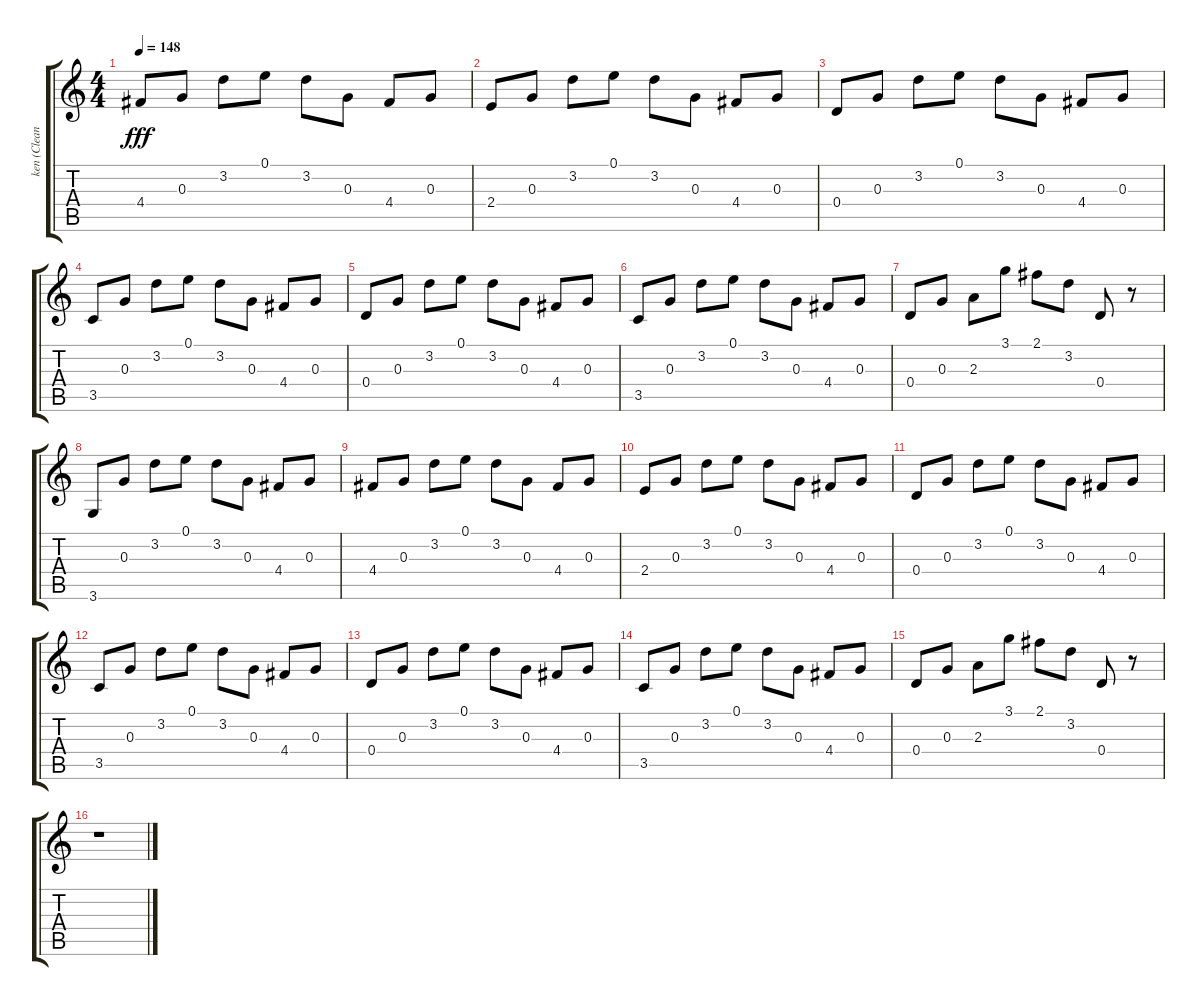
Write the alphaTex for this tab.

\track ("ken (Clean Guitar)" "ken (Clean") {instrument electricguitarclean}
\staff {score tabs}
\tuning (E4 B3 G3 D3 A2 E2) {hide}
\ts (4 4)
\tempo 148
\clef g2
\ks c
4.4.8{dy fff} 0.3.8 3.2.8 0.1.8 3.2.8 0.3.8 4.4.8 0.3.8 |
2.4.8 0.3.8 3.2.8 0.1.8 3.2.8 0.3.8 4.4.8 0.3.8 |
0.4.8 0.3.8 3.2.8 0.1.8 3.2.8 0.3.8 4.4.8 0.3.8 |
3.5.8 0.3.8 3.2.8 0.1.8 3.2.8 0.3.8 4.4.8 0.3.8 |
0.4.8 0.3.8 3.2.8 0.1.8 3.2.8 0.3.8 4.4.8 0.3.8 |
3.5.8 0.3.8 3.2.8 0.1.8 3.2.8 0.3.8 4.4.8 0.3.8 |
0.4.8 0.3.8 2.3.8 3.1.8 2.1.8 3.2.8 0.4.8 r.8 |
3.6.8 0.3.8 3.2.8 0.1.8 3.2.8 0.3.8 4.4.8 0.3.8 |
4.4.8 0.3.8 3.2.8 0.1.8 3.2.8 0.3.8 4.4.8 0.3.8 |
2.4.8 0.3.8 3.2.8 0.1.8 3.2.8 0.3.8 4.4.8 0.3.8 |
0.4.8 0.3.8 3.2.8 0.1.8 3.2.8 0.3.8 4.4.8 0.3.8 |
3.5.8 0.3.8 3.2.8 0.1.8 3.2.8 0.3.8 4.4.8 0.3.8 |
0.4.8 0.3.8 3.2.8 0.1.8 3.2.8 0.3.8 4.4.8 0.3.8 |
3.5.8 0.3.8 3.2.8 0.1.8 3.2.8 0.3.8 4.4.8 0.3.8 |
0.4.8 0.3.8 2.3.8 3.1.8 2.1.8 3.2.8 0.4.8 r.8 |
r.1
